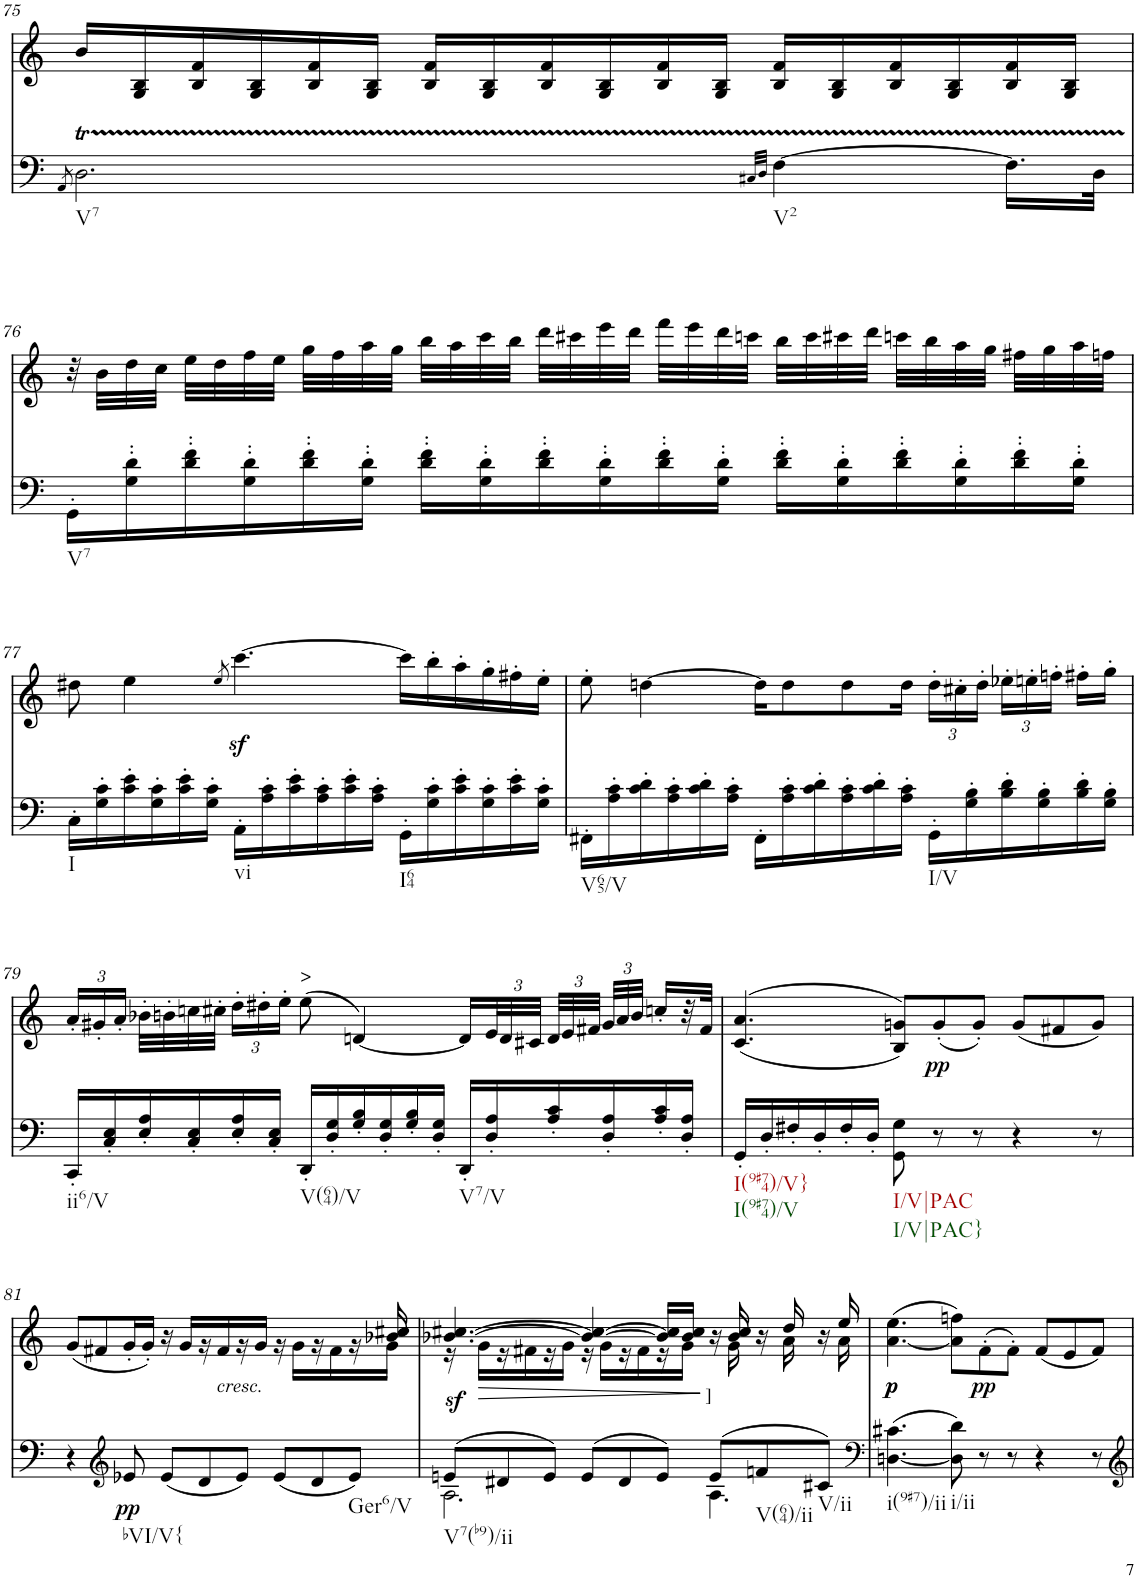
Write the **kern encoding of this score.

**kern	**dynam	**kern	**text	**dynam
*part2	*part2	*part1	*part1	*part1
*staff2	*staff2	*staff1	*staff1	*staff1
*I"Piano	*	*I"Piano	*	*
*I'Pno	*	*I'Pno	*	*
!!LO:PB:g=z
*clefF4	*	*clefG2	*	*
*k[]	*	*k[]	*	*
*M9/8	*	*M9/8	*	*
=75	=75	=75	=75	=75
8qAA/	.	.	.	.
!LO:TX:b:t=V7	!	!	!	!
2.DT\	.	16b/LL	.	.
.	.	16G/ 16B/	.	.
.	.	16B/ 16f/	.	.
.	.	16G/ 16B/	.	.
.	.	16B/ 16f/	.	.
.	.	16G/ 16B/JJ	.	.
.	.	16B/ 16f/LL	.	.
.	.	16G/ 16B/	.	.
.	.	16B/ 16f/	.	.
.	.	16G/ 16B/	.	.
.	.	16B/ 16f/	.	.
.	.	16G/ 16B/JJ	.	.
32qC#X/LLL	.	.	.	.
32qD/JJJ	.	.	.	.
!LO:TX:b:t=V2	!	!	!	!
[4F\	.	16B/ 16f/LL	.	.
.	.	16G/ 16B/	.	.
.	.	16B/ 16f/	.	.
.	.	16G/ 16B/	.	.
16.F\LL]	.	16B/ 16f/	.	.
.	.	16G/ 16B/JJ	.	.
32DTTT\JJk	.	.	.	.
!!LO:LB:g=z
=76	=76	=76	=76	=76
!LO:TX:b:t=V7	!	!	!	!
16GG'\LL	.	32r	.	.
.	.	32b\LLL	.	.
16G\' 16d\'	.	32dd\	.	.
.	.	32cc\JJJ	.	.
16d\' 16f\'	.	32ee\LLL	.	.
.	.	32dd\	.	.
16G\' 16d\'	.	32ff\	.	.
.	.	32ee\JJJ	.	.
16d\' 16f\'	.	32gg\LLL	.	.
.	.	32ff\	.	.
16G\' 16d\'JJ	.	32aa\	.	.
.	.	32gg\JJJ	.	.
16d\' 16f\'LL	.	32bb\LLL	.	.
.	.	32aa\	.	.
16G\' 16d\'	.	32ccc\	.	.
.	.	32bb\JJJ	.	.
16d\' 16f\'	.	32ddd\LLL	.	.
.	.	32ccc#X\	.	.
16G\' 16d\'	.	32eee\	.	.
.	.	32ddd\JJJ	.	.
16d\' 16f\'	.	32fff\LLL	.	.
.	.	32eee\	.	.
16G\' 16d\'JJ	.	32ddd\	.	.
.	.	32cccn\JJJ	.	.
16d\' 16f\'LL	.	32bb\LLL	.	.
.	.	32ccc\	.	.
16G\' 16d\'	.	32ccc#X\	.	.
.	.	32ddd\JJJ	.	.
16d\' 16f\'	.	32cccn\LLL	.	.
.	.	32bb\	.	.
16G\' 16d\'	.	32aa\	.	.
.	.	32gg\JJJ	.	.
16d\' 16f\'	.	32ff#X\LLL	.	.
.	.	32gg\	.	.
16G\' 16d\'JJ	.	32aa\	.	.
.	.	32ffn\JJJ	.	.
!!LO:LB:g=z
=77	=77	=77	=77	=77
!LO:TX:b:t=I	!	!	!	!
16C'\LL	.	8dd#X\	.	.
16G\' 16c\'	.	.	.	.
16c\' 16e\'	.	4ee\	.	.
16G\' 16c\'	.	.	.	.
16c\' 16e\'	.	.	.	.
16G\' 16c\'JJ	.	.	.	.
.	.	8qee/	.	.
!LO:TX:b:t=vi	!	!	!	!
!	!	!	!LO:LY:b	!
16AA'\LL	.	[4.cccz<\	sf	.
16A\' 16c\'	.	.	.	.
16c\' 16e\'	.	.	.	.
16A\' 16c\'	.	.	.	.
16c\' 16e\'	.	.	.	.
16A\' 16c\'JJ	.	.	.	.
!LO:TX:b:t=I64	!	!	!	!
16GG'\LL	.	16ccc\LL]	.	.
16G\' 16c\'	.	16bb'\	.	.
16c\' 16e\'	.	16aa'\	.	.
16G\' 16c\'	.	16gg'\	.	.
16c\' 16e\'	.	16ff#X'\	.	.
16G\' 16c\'JJ	.	16ee'\JJ	.	.
=78	=78	=78	=78	=78
!LO:TX:b:t=V65/V	!	!	!	!
!	!	!	!LO:LY:b	!
16FF#X'\LL	.	8ee'\	<	.
16A\' 16c\'	.	.	.	.
16c\' 16d\'	.	[4ddn\	.	.
16A\' 16c\'	.	.	.	.
16c\' 16d\'	.	.	.	.
16A\' 16c\'JJ	.	.	.	.
16FF#'\LL	.	16dd\KL]	.	.
16A\' 16c\'	.	8dd\	.	.
16c\' 16d\'	.	.	.	.
16A\' 16c\'	.	8dd\	.	.
16c\' 16d\'	.	.	.	.
16A\' 16c\'JJ	.	16dd\Jk	.	.
*	*	*Xbrackettup	*	*
!LO:TX:b:t=I/V	!	!	!	!
16GG'\LL	.	24dd'\LL	.	.
.	.	24cc#X'\	.	.
16G\' 16B\'	.	.	.	.
.	.	24dd'\JJ	.	.
16B\' 16d\'	.	24ee-X'\LL	.	.
.	.	24een'\	.	.
16G\' 16B\'	.	.	.	.
.	.	24ffn'\JJ	.	.
16B\' 16d\'	.	16ff#X'\LL	.	.
16G\' 16B\'JJ	.	16gg'\JJ	.	.
!!LO:LB:g=z
=79	=79	=79	=79	=79
!LO:TX:b:t=ii6/V	!	!	!	!
16CC'/LL	.	24a'/LL	.	.
.	.	24g#X'/	.	.
16C/' 16E/'	.	.	.	.
.	.	24a'/JJ	.	.
16E/' 16A/'	.	32b-X'\LLL	.	.
.	.	32bn'\	.	.
16C/' 16E/'	.	32ccn\	.	.
.	.	32cc#X'\JJJ	.	.
16E/' 16A/'	.	24dd'\LL	.	.
.	.	24dd#X'\	.	.
16C/' 16E/'JJ	.	.	.	.
.	.	24ee'\JJ	.	.
!LO:TX:b:t=V(64)/V	!	!	!	!
!	!	!	!LO:LY:a	!
16DD'/LL	.	(8ee\	>	.
16D/' 16G/'	.	.	.	.
16G/' 16B/'	.	[4dn/)	.	.
16D/' 16G/'	.	.	.	.
16G/' 16B/'	.	.	.	.
16D/' 16G/'JJ	.	.	.	.
!LO:TX:b:t=V7/V	!	!	!	!
16DD'/LL	.	16d/LL]	.	.
16D/' 16A/'	.	48e/L	.	.
.	.	48d/	.	.
.	.	48c#X/JJJ	.	.
16A/' 16c/'	.	48d/LLL	.	.
.	.	48e/	.	.
.	.	48f#X/JJJ	.	.
16D/' 16A/'	.	48g#/LLL	.	.
.	.	48a/	.	.
.	.	48b/JJJ	.	.
16A/' 16c/'	.	16ccn'/LL	.	.
16D/' 16A/'JJ	.	32r	.	.
.	.	32f#/JJJ	.	.
=80	=80	=80	=80	=80
!LO:TX:b:t=I(9#74)/V}	!	!	!	!
!LO:TX:b:t=I(9#74)/V	!	!	!	!
16GG'/LL	.	(>(4.c/ 4.a/	.	.
16D'/	.	.	.	.
16F#X'/	.	.	.	.
16D'/	.	.	.	.
16F#'/	.	.	.	.
16D'/JJ	.	.	.	.
!LO:TX:b:t=I/V|PAC	!	!	!	!
!LO:TX:b:t=I/V|PAC}	!	!	!	!
8GG\ 8G\	.	8B/ 8gn/L))	.	.
!	!	!	!LO:LY:b	!LO:DY:b
8r	.	(8g'/	pp	pp
8r	.	8g'/J)	.	.
4r	.	(8g/L	.	.
.	.	8f#X/	.	.
8r	.	8g/J)	.	.
!!LO:LB:g=z
=81	=81	=81	=81	=81
*	*	*^	*	*
4r	.	(<8g/L	2.ryy	.	.
.	.	8f#X/	.	.	.
*clefG2	*	*	*	*	*
!LO:TX:b:t=bVI/V{	!	!	!	!	!
!	!LO:DY:b	!	!	!	!
8e-X/	pp	16g'</L	.	.	.
.	.	16g'</JJ)	.	.	.
(8e-/L	.	16r	.	.	.
.	.	16g/LL	.	.	.
8d/	.	16r	.	.	.
!	!	!LO:TX:b:i:t=cresc.	!	!	!
.	.	16f#/	.	.	.
8e-/J)	.	16r	.	.	.
.	.	16g/JJ	.	.	.
(8e-/L	.	4ryy	16r	.	.
.	.	.	16g\LL	.	.
8d/	.	.	16r	.	.
.	.	.	16f#\	.	.
!LO:TX:b:t=Ger6/V	!	!	!	!	!
8e-/J)	.	16ryy	16r	.	.
.	.	16b-X/ 16cc#X/	16g\JJ	.	.
=82	=82	=82	=82	=82	=82
*^	*	*	*	*	*
!LO:TX:b:t=V7(b9)/ii	!	!	!	!	!	!
!	!	!LO:DY:a	!	!	!	!
(8en/L	2.A\	sf	[4.b-X/ [4.cc#X/	16r	sf >	.
.	.	.	.	16g\LL	.	.
8d#X/	.	.	.	16r	.	.
.	.	.	.	16f#X\	.	.
8e/J)	.	.	.	16r	.	.
.	.	.	.	16g\JJ	.	.
(8e/L	.	.	4b-/_ 4cc#/_	16r	.	.
.	.	.	.	16g\LL	.	.
8d#/	.	.	.	16r	.	.
.	.	.	.	16f#\	.	.
8e/J)	.	.	16b-/] 16cc#/]LL	16r	.	.
!	!	!	!	!	!LO:LY:b	!
.	.	.	16b-/ 16cc#/JJ	16g\JJ	]	.
(8e/L	4.A\	.	16r	16ryy	.	.
.	.	.	16b-/ 16cc#/	16g\	.	.
!LO:TX:b:t=V(64)/ii	!	!	!	!	!	!
8fn/	.	.	16r	16ryy	.	.
.	.	.	16dd/	16a\	.	.
!LO:TX:b:t=V/ii	!	!	!	!	!	!
8c#X/J)	.	.	16r	16ryy	.	.
.	.	.	16ee/	16a\	.	.
*v	*v	*	*	*	*	*
*	*	*v	*v	*	*
=83	=83	=83	=83	=83
*clefF4	*	*	*	*
*	*	*^	*	*
!LO:TX:b:t=i(9#7)/ii	!	!	!	!	!
!	!	!	!	!LO:LY:b	!LO:DY:b
!	!	!	!	!	!LO:DY:n=1:b
*	*	*v	*v	*	*
(>[4.Dn\ 4.c#X\	.	(>[4.a\ 4.ee\	p	p p
!LO:TX:b:t=i/ii	!	!	!	!
8D\] 8d\)	.	8a\] 8ffn\L)	.	.
!	!	!	!LO:LY:b	!LO:DY:n=2:b
8r	.	(8f'\	pp	pp
8r	.	8f'\J)	.	.
4r	.	(8f/L	.	.
.	.	8e/	.	.
8r	.	8f/J)	.	.
=	=	=	=	=
*-	*-	*-	*-	*-
